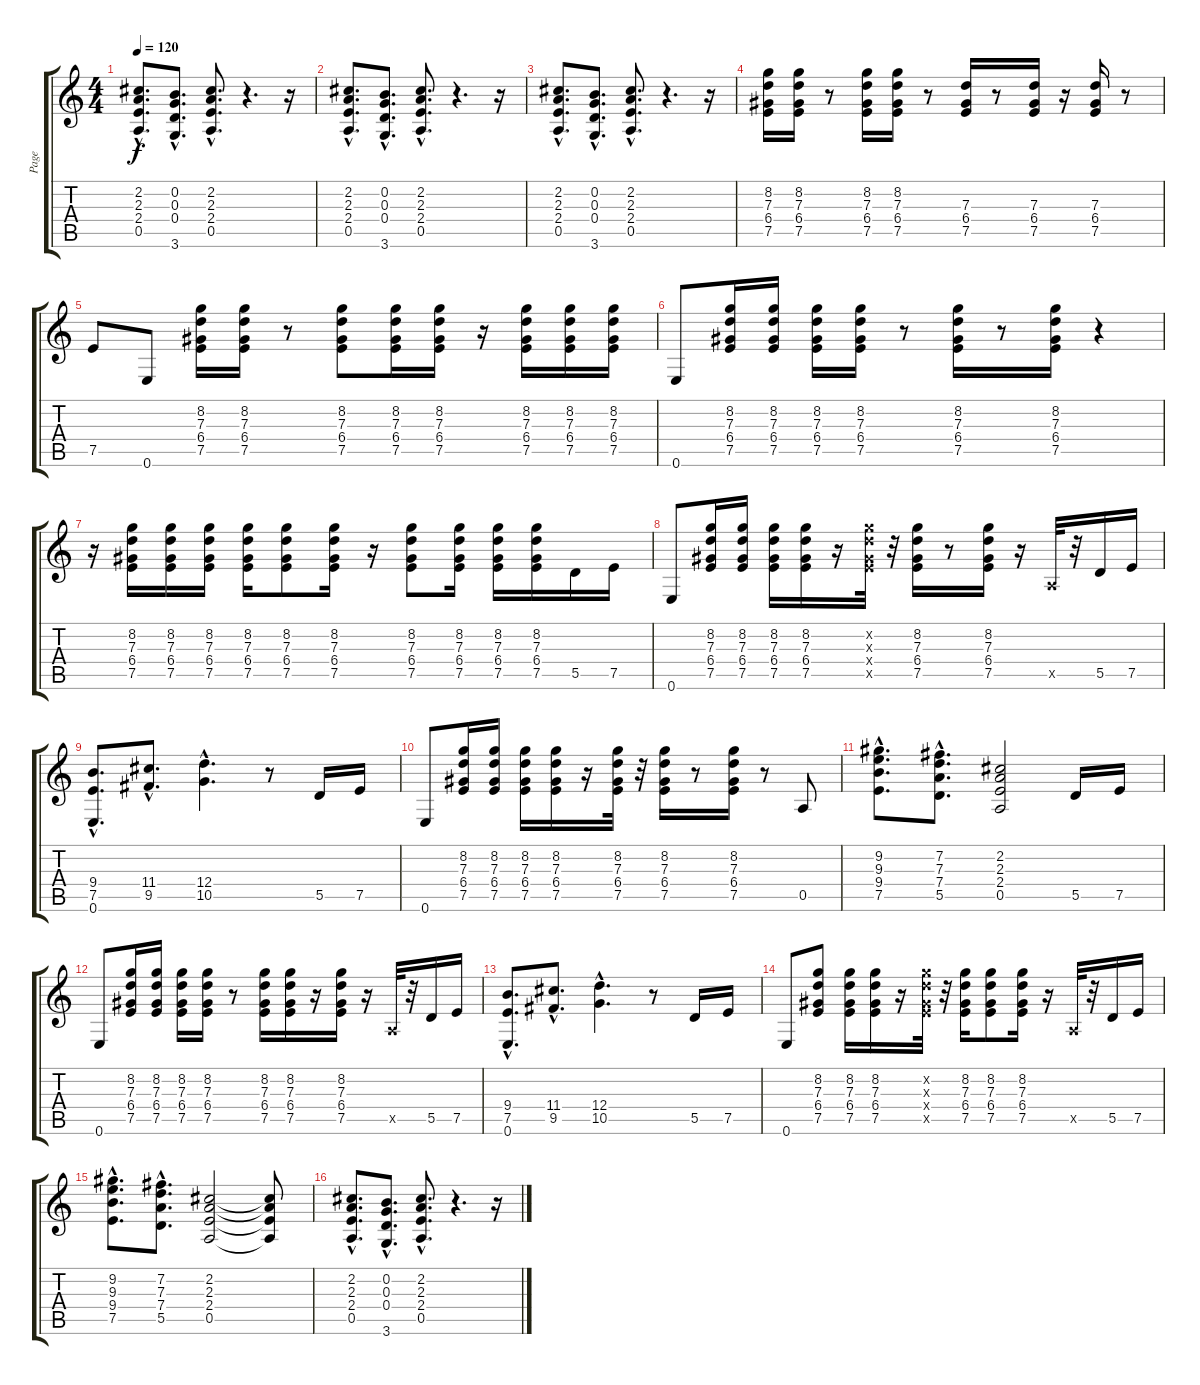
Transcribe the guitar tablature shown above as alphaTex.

\track ("Page" "Page") {instrument overdrivenguitar}
\staff {score tabs}
\tuning (E4 B3 G3 D3 A2 E2) {hide}
\ts (4 4)
\tempo 120
\clef g2
\ks c
(2.2{hac} 2.3{hac} 2.4{hac} 0.5{hac}).8{d dy f} (0.2{hac} 0.3{hac} 0.4{hac} 3.6{hac}).8{d} (2.2{hac} 2.3{hac} 2.4{hac} 0.5{hac}).8{d} r.4{d} r.16 |
(2.2{hac} 2.3{hac} 2.4{hac} 0.5{hac}).8{d} (0.2{hac} 0.3{hac} 0.4{hac} 3.6{hac}).8{d} (2.2{hac} 2.3{hac} 2.4{hac} 0.5{hac}).8{d} r.4{d} r.16 |
(2.2{hac} 2.3{hac} 2.4{hac} 0.5{hac}).8{d} (0.2{hac} 0.3{hac} 0.4{hac} 3.6{hac}).8{d} (2.2{hac} 2.3{hac} 2.4{hac} 0.5{hac}).8{d} r.4{d} r.16 |
(8.2 7.3 6.4 7.5).16 (8.2 7.3 6.4 7.5).16 r.8 (8.2 7.3 6.4 7.5).16 (8.2 7.3 6.4 7.5).16 r.8 (7.3 6.4 7.5).16 r.8 (7.3 6.4 7.5).16 r.16 (7.3 6.4 7.5).16 r.8 |
7.5.8 0.6.8 (8.2 7.3 6.4 7.5).16 (8.2 7.3 6.4 7.5).16 r.8 (8.2 7.3 6.4 7.5).8 (8.2 7.3 6.4 7.5).16 (8.2 7.3 6.4 7.5).16 r.16 (8.2 7.3 6.4 7.5).16 (8.2 7.3 6.4 7.5).16 (8.2 7.3 6.4 7.5).16 |
0.6.8 (8.2 7.3 6.4 7.5).16 (8.2 7.3 6.4 7.5).16 (8.2 7.3 6.4 7.5).16 (8.2 7.3 6.4 7.5).16 r.8 (8.2 7.3 6.4 7.5).16 r.8 (8.2 7.3 6.4 7.5).16 r.4 |
r.16 (8.2 7.3 6.4 7.5).16 (8.2 7.3 6.4 7.5).16 (8.2 7.3 6.4 7.5).16 (8.2 7.3 6.4 7.5).16 (8.2 7.3 6.4 7.5).8 (8.2 7.3 6.4 7.5).16 r.16 (8.2 7.3 6.4 7.5).8 (8.2 7.3 6.4 7.5).16 (8.2 7.3 6.4 7.5).16 (8.2 7.3 6.4 7.5).16 5.5.16 7.5.16 |
0.6.8 (8.2 7.3 6.4 7.5).16 (8.2 7.3 6.4 7.5).16 (8.2 7.3 6.4 7.5).16 (8.2 7.3 6.4 7.5).16 r.16 (8.2{x} 7.3{x} 6.4{x} 7.5{x}).32 r.32 (8.2 7.3 6.4 7.5).16 r.8 (8.2 7.3 6.4 7.5).16 r.16 0.5{x}.32 r.32 5.5.16 7.5.16 |
(9.4{hac} 7.5{hac} 0.6{hac}).8{d} (11.4{hac} 9.5{hac}).8{d} (12.4{hac} 10.5{hac}).4{d} r.8 5.5.16 7.5.16 |
0.6.8 (8.2 7.3 6.4 7.5).16 (8.2 7.3 6.4 7.5).16 (8.2 7.3 6.4 7.5).16 (8.2 7.3 6.4 7.5).16 r.16 (8.2 7.3 6.4 7.5).32 r.32 (8.2 7.3 6.4 7.5).16 r.8 (8.2 7.3 6.4 7.5).16 r.8 0.5.8 |
(9.2{hac} 9.3{hac} 9.4{hac} 7.5{hac}).8{d} (7.2{hac} 7.3{hac} 7.4{hac} 5.5{hac}).8{d} (2.2 2.3 2.4 0.5).2 5.5.16 7.5.16 |
0.6.8 (8.2 7.3 6.4 7.5).16 (8.2 7.3 6.4 7.5).16 (8.2 7.3 6.4 7.5).16 (8.2 7.3 6.4 7.5).16 r.8 (8.2 7.3 6.4 7.5).16 (8.2 7.3 6.4 7.5).16 r.16 (8.2 7.3 6.4 7.5).16 r.16 0.5{x}.32 r.32 5.5.16 7.5.16 |
(9.4{hac} 7.5{hac} 0.6{hac}).8{d} (11.4{hac} 9.5{hac}).8{d} (12.4{hac} 10.5{hac}).4{d} r.8 5.5.16 7.5.16 |
0.6.8 (8.2 7.3 6.4 7.5).8 (8.2 7.3 6.4 7.5).16 (8.2 7.3 6.4 7.5).16 r.16 (8.2{x} 7.3{x} 6.4{x} 7.5{x}).32 r.32 (8.2 7.3 6.4 7.5).16 (8.2 7.3 6.4 7.5).8 (8.2 7.3 6.4 7.5).16 r.16 0.5{x}.32 r.32 5.5.16 7.5.16 |
(9.2{hac} 9.3{hac} 9.4{hac} 7.5{hac}).8{d} (7.2{hac} 7.3{hac} 7.4{hac} 5.5{hac}).8{d} (2.2 2.3 2.4 0.5).2 (2.2{t} 2.3{t} 2.4{t} 0.5{t}).8 |
(2.2{hac} 2.3{hac} 2.4{hac} 0.5{hac}).8{d} (0.2{hac} 0.3{hac} 0.4{hac} 3.6{hac}).8{d} (2.2{hac} 2.3{hac} 2.4{hac} 0.5{hac}).8{d} r.4{d} r.16
